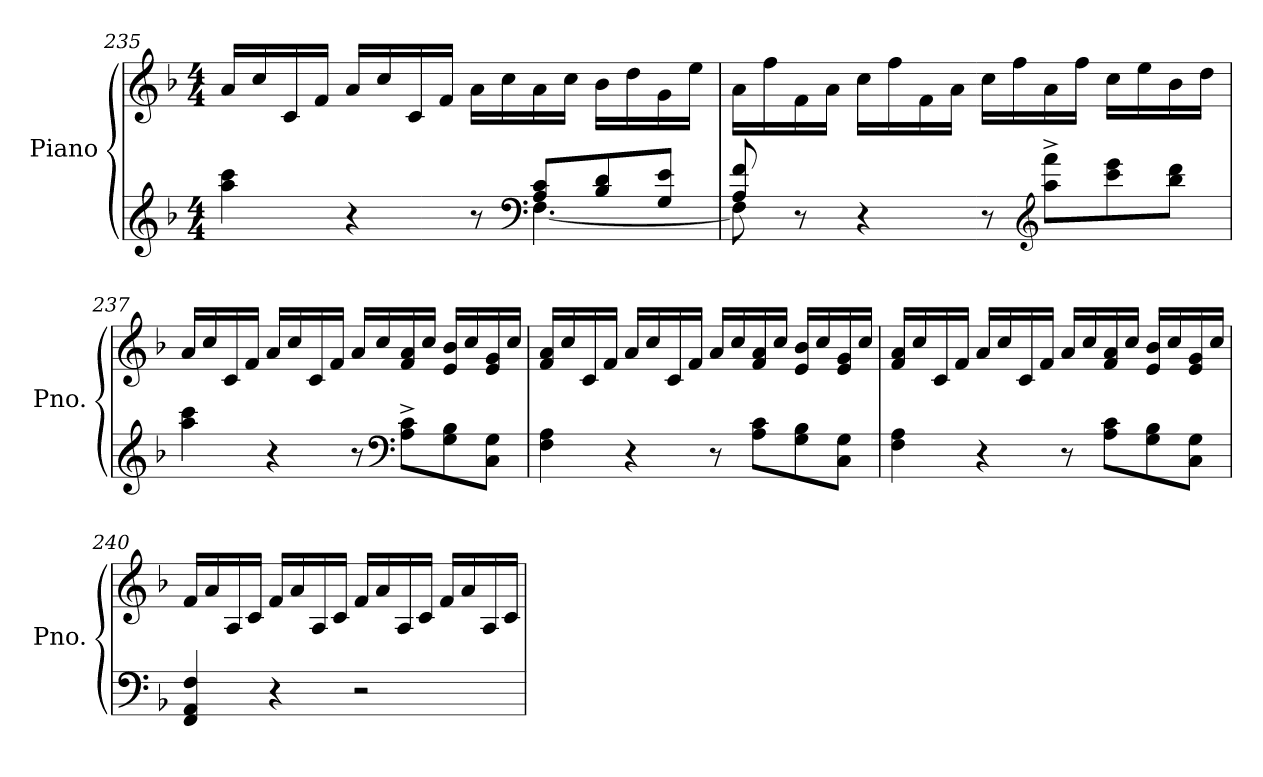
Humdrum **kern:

**kern	**kern
*part1	*part1
*staff2	*staff1
*I"Piano	*
*I'Pno.	*
*clefG2	*clefG2
*k[b-]	*k[b-]
*M4/4	*M4/4
=235	=235
*^	*
4aa\ 4ccc\	8ryy	16a/LL
.	.	16cc/
*v	*v	*
.	16c/
.	16f/JJ
4r	16a/LL
.	16cc/
.	16c/
.	16f/JJ
8r	16a\LL
.	16cc\
*clefF4	*
*^	*
8A/ 8c/L	[4.F\	16a\
.	.	16cc\JJ
8B-/ 8d/	.	16b-\LL
.	.	16dd\
8G/ 8e/J	.	16g\
.	.	16ee\JJ
!!LO:LB:g=z
=236	=236	=236
8A/ 8f/	8F\]	16a\LL
.	.	16ff\
8r	2..ryy	16f\
.	.	16a\JJ
4r	.	16cc\LL
.	.	16ff\
.	.	16f\
.	.	16a\JJ
8r	.	16cc\LL
.	.	16ff\
*clefG2	*	*
8aa\^ 8fff\^L	.	16a\
.	.	16ff\JJ
8ccc\ 8eee\	.	16cc\LL
.	.	16ee\
8bb-\ 8ddd\J	.	16b-\
.	.	16dd\JJ
*v	*v	*
=237	=237
4aa\ 4ccc\	16a/LL
.	16cc/
.	16c/
.	16f/JJ
4r	16a/LL
.	16cc/
.	16c/
.	16f/JJ
8r	16a/LL
.	16cc/
*clefF4	*
8A\^ 8c\^L	16f/ 16a/
.	16cc/JJ
8G\ 8B-\	16e/ 16b-/LL
.	16cc/
8C\ 8G\J	16e/ 16g/
.	16cc/JJ
=238	=238
4F\ 4A\	16f/ 16a/LL
.	16cc/
.	16c/
.	16f/JJ
4r	16a/LL
.	16cc/
.	16c/
.	16f/JJ
8r	16a/LL
.	16cc/
8A\ 8c\L	16f/ 16a/
.	16cc/JJ
8G\ 8B-\	16e/ 16b-/LL
.	16cc/
8C\ 8G\J	16e/ 16g/
.	16cc/JJ
!!LO:LB:g=z
=239	=239
4F\ 4A\	16f/ 16a/LL
.	16cc/
.	16c/
.	16f/JJ
4r	16a/LL
.	16cc/
.	16c/
.	16f/JJ
8r	16a/LL
.	16cc/
8A\ 8c\L	16f/ 16a/
.	16cc/JJ
8G\ 8B-\	16e/ 16b-/LL
.	16cc/
8C\ 8G\J	16e/ 16g/
.	16cc/JJ
=240	=240
4FF/ 4AA/ 4F/	16f/LL
.	16a/
.	16A/
.	16c/JJ
4r	16f/LL
.	16a/
.	16A/
.	16c/JJ
2r	16f/LL
.	16a/
.	16A/
.	16c/JJ
.	16f/LL
.	16a/
.	16A/
.	16c/JJ
=	=
*-	*-
